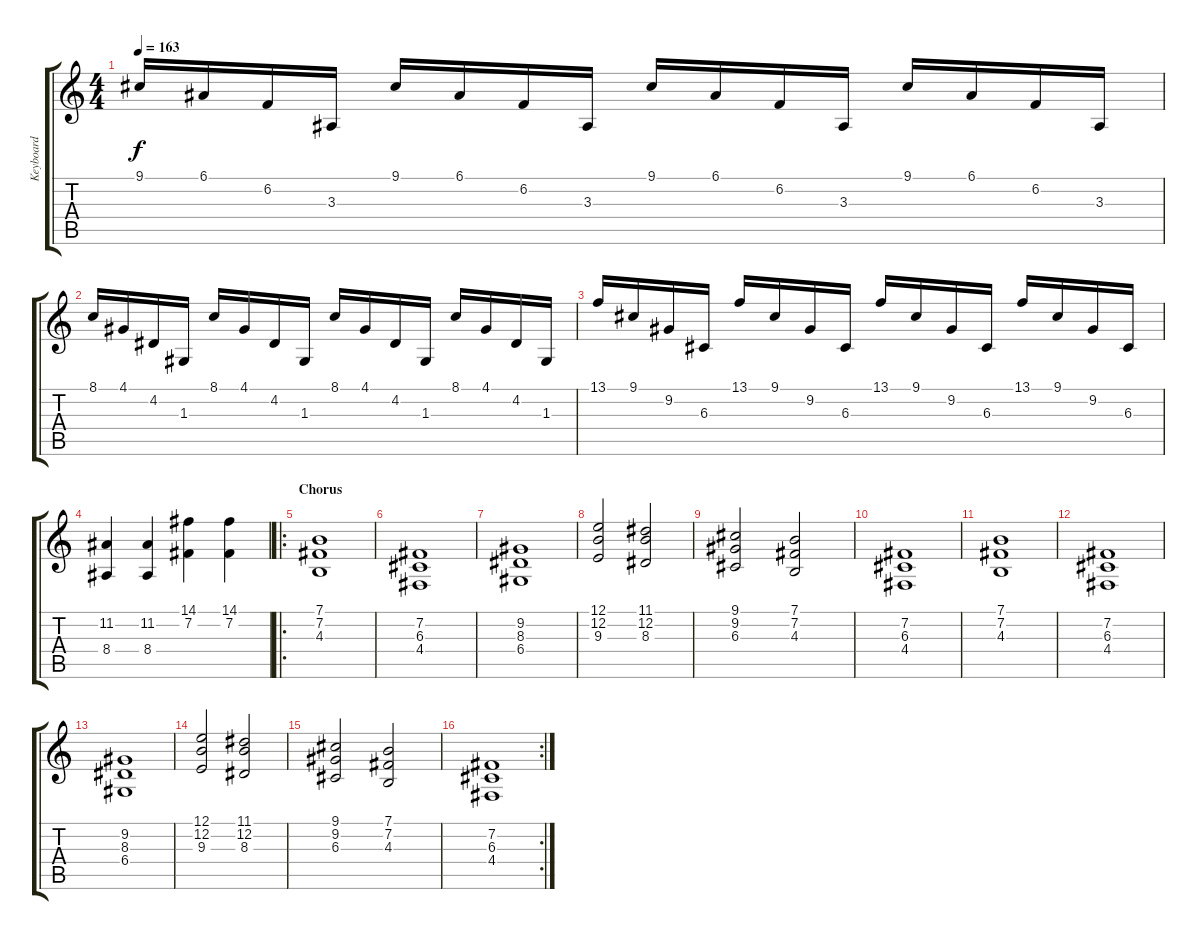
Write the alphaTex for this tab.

\track ("Keyboard" "Keyboard") {instrument stringensemble1}
\staff {score tabs}
\tuning (E4 B3 G3 D3 A2 E2) {hide}
\ts (4 4)
\tempo 163
\clef g2
\ks c
9.1.16{dy f instrument harpsichord} 6.1.16 6.2.16 3.3.16 9.1.16 6.1.16 6.2.16 3.3.16 9.1.16 6.1.16 6.2.16 3.3.16 9.1.16 6.1.16 6.2.16 3.3.16 |
8.1.16 4.1.16 4.2.16 1.3.16 8.1.16 4.1.16 4.2.16 1.3.16 8.1.16 4.1.16 4.2.16 1.3.16 8.1.16 4.1.16 4.2.16 1.3.16 |
13.1.16 9.1.16 9.2.16 6.3.16 13.1.16 9.1.16 9.2.16 6.3.16 13.1.16 9.1.16 9.2.16 6.3.16 13.1.16 9.1.16 9.2.16 6.3.16 |
(11.2 8.4).4 (11.2 8.4).4 (14.1 7.2).4 (14.1 7.2).4 |
\ro
\section ("" "Chorus")
(7.1 7.2 4.3).1{instrument stringensemble1} |
(7.2 6.3 4.4).1 |
(9.2 8.3 6.4).1 |
(12.1 12.2 9.3).2 (11.1 12.2 8.3).2 |
(9.1 9.2 6.3).2 (7.1 7.2 4.3).2 |
(7.2 6.3 4.4).1 |
(7.1 7.2 4.3).1{instrument stringensemble1} |
(7.2 6.3 4.4).1 |
(9.2 8.3 6.4).1 |
(12.1 12.2 9.3).2 (11.1 12.2 8.3).2 |
(9.1 9.2 6.3).2 (7.1 7.2 4.3).2 |
\rc 2
(7.2 6.3 4.4).1
